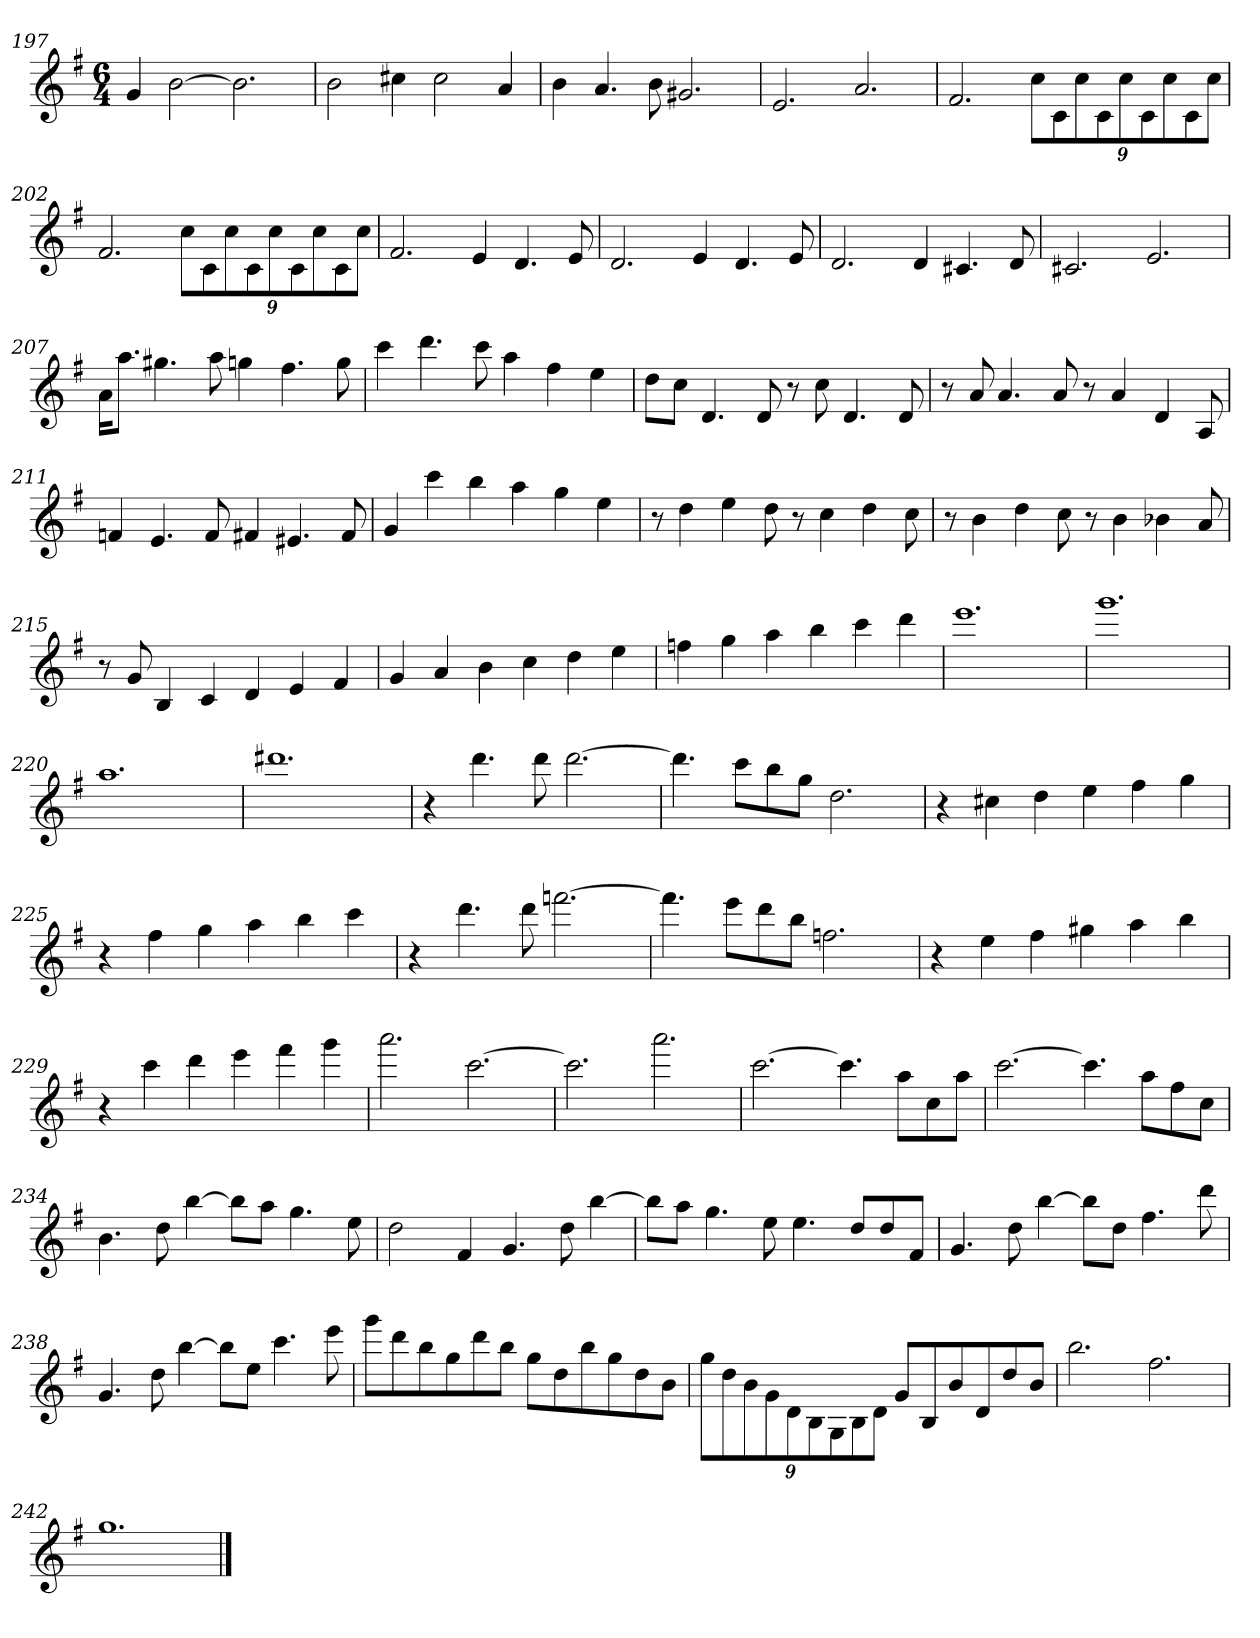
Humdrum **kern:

**kern
*part1
*staff1
*clefG2
*k[f#]
*G:
*M6/4
=197
4g
[2b
2.b]
=198
2b
4cc#X
2cc#
4a
=199
4b
4.a
8b
2.g#X
=200
2.e
2.a
=201
2.f#
12cc\L
12c\
12cc\
12c\
12cc\
12c\
12cc\
12c\
12cc\J
=202
2.f#
12cc\L
12c\
12cc\
12c\
12cc\
12c\
12cc\
12c\
12cc\J
=203
2.f#
4e
4.d
8e
=204
2.d
4e
4.d
8e
=205
2.d
4d
4.c#X
8d
=206
2.c#X
2.e
=207
16a\KL
8.aa\J
4.gg#X
8aa
4ggn
4.ff#
8gg
=208
4ccc
4.ddd
8ccc
4aa
4ff#
4ee
=209
8dd\L
8cc\J
4.d
8d
8r
8cc
4.d
8d
=210
8r
8a
4.a
8a
8r
4a
4d
8A
=211
4fn
4.e
8f
4f#X
4.e#X
8f#
=212
4g
4ccc
4bb
4aa
4gg
4ee
=213
8r
4dd
4ee
8dd
8r
4cc
4dd
8cc
=214
8r
4b
4dd
8cc
8r
4b
4b-X
8a
=215
8r
8g
4B
4c
4d
4e
4f#
=216
4g
4a
4b
4cc
4dd
4ee
=217
4ffn
4gg
4aa
4bb
4ccc
4ddd
=218
1.eee
=219
1.ggg
=220
1.aa
=221
1.ddd#X
=222
4r
4.ddd
8ddd
[2.ddd
=223
4.ddd]
8ccc\L
8bb\
8gg\J
2.dd
=224
4r
4cc#X
4dd
4ee
4ff#
4gg
=225
4r
4ff#
4gg
4aa
4bb
4ccc
=226
4r
4.ddd
8ddd
[2.fffn
=227
4.fff]
8eee\L
8ddd\
8bb\J
2.ffn
=228
4r
4ee
4ff#
4gg#X
4aa
4bb
=229
4r
4ccc
4ddd
4eee
4fff#
4ggg
=230
2.aaa
[2.ccc
=231
2.ccc]
2.aaa
=232
[2.ccc
4.ccc]
8aa\L
8cc\
8aa\J
=233
[2.ccc
4.ccc]
8aa\L
8ff#\
8cc\J
=234
4.b
8dd
[4bb
8bb\L]
8aa\J
4.gg
8ee
=235
2dd
4f#
4.g
8dd
[4bb
=236
8bb\L]
8aa\J
4.gg
8ee
4.ee
8dd/L
8dd/
8f#/J
=237
4.g
8dd
[4bb
8bb\L]
8dd\J
4.ff#
8ddd
=238
4.g
8dd
[4bb
8bb\L]
8ee\J
4.ccc
8eee
=239
8ggg\L
8ddd\
8bb\
8gg\
8ddd\
8bb\J
8gg\L
8dd\
8bb\
8gg\
8dd\
8b\J
=240
12gg\L
12dd\
12b\
12g\
12d\
12B\
12G\
12B\
12d\J
8g/L
8B/
8b/
8d/
8dd/
8b/J
=241
2.bb
2.ff#
=242
1.gg
==
*-
